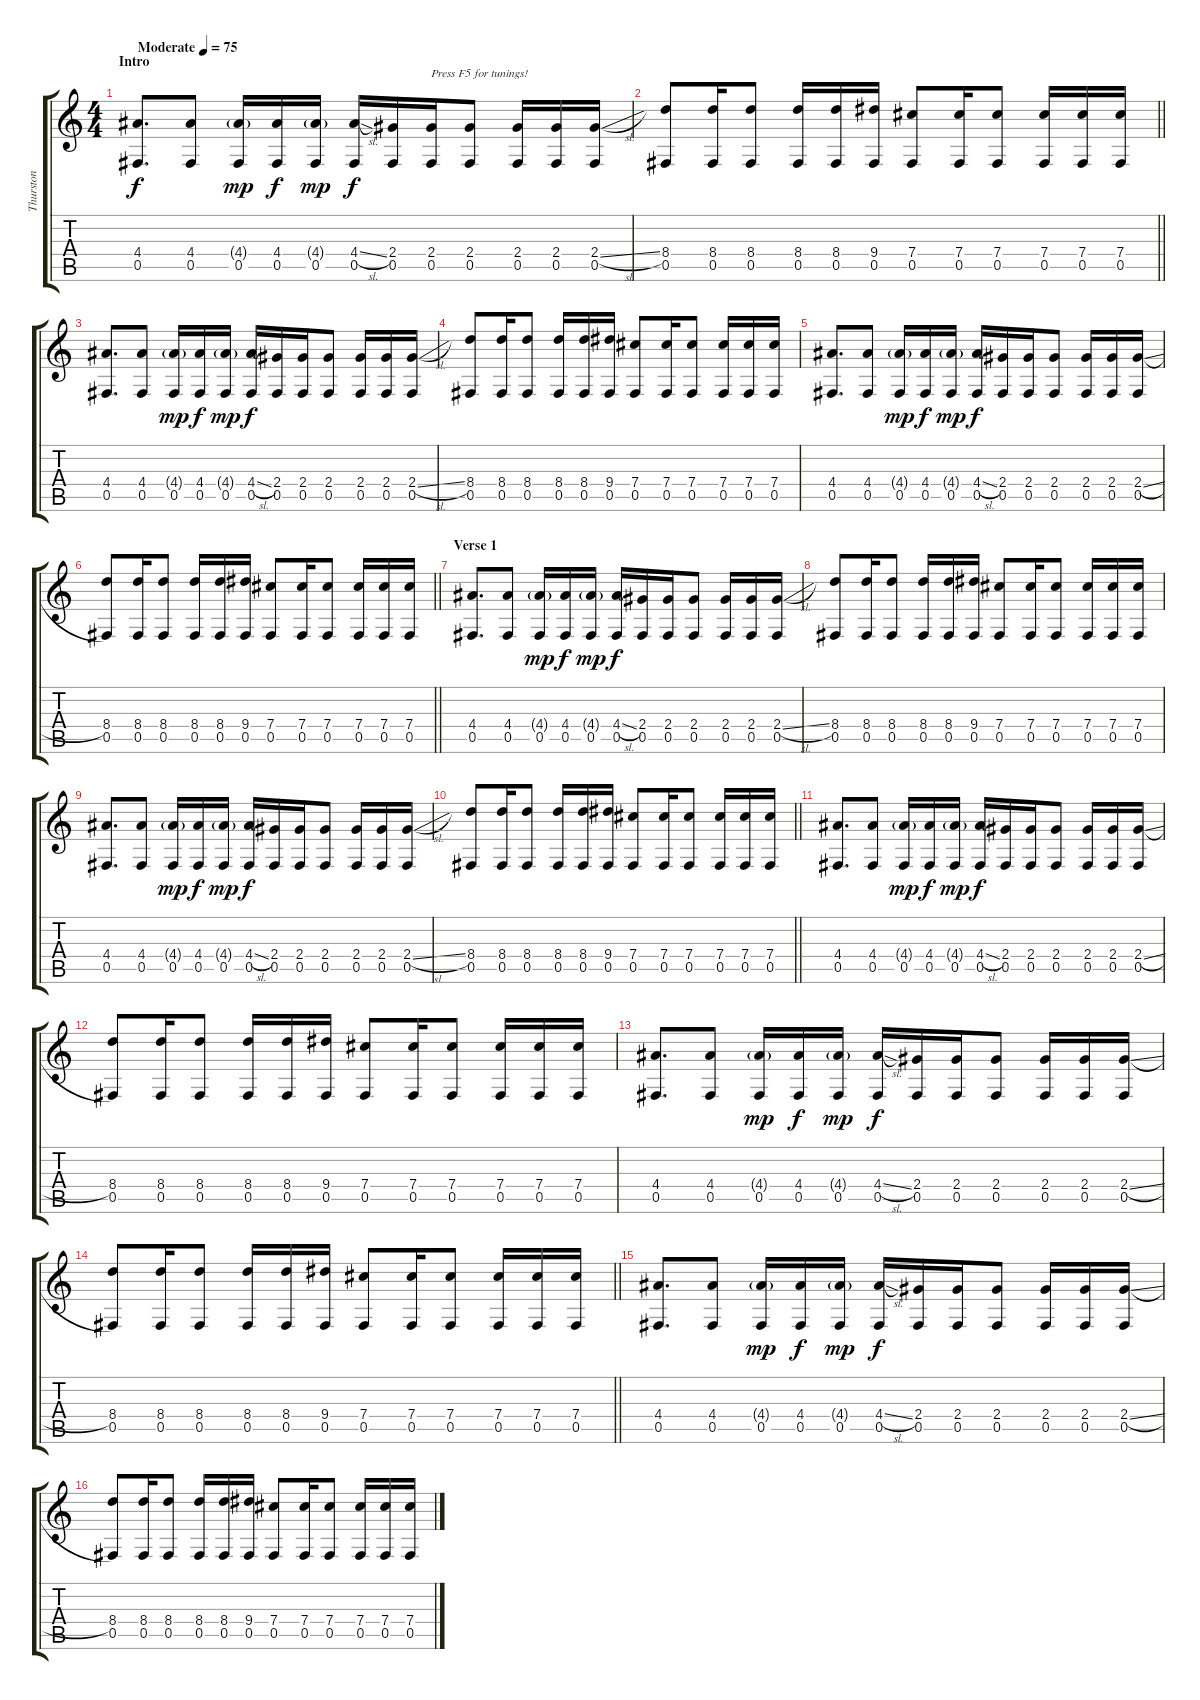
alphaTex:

\track ("Thurston" "Thurston") {instrument electricguitarmuted}
\staff {score tabs}
\tuning (B3 E4 Gb3 Gb3 Gb2 Gb2) {hide}
\ts (4 4)
\section ("" "Intro")
\tempo (75 "Moderate")
\clef g2
\ks c
(4.4 0.5).8{d dy f instrument electricguitarmuted} (4.4 0.5).8 (4.4{g} 0.5).16{dy mp} (4.4 0.5).16{dy f} (4.4{g} 0.5).16{dy mp} (4.4{sl} 0.5).16{dy f} (2.4 0.5).16 (2.4 0.5).16{txt "Press F5 for tunings!"} (2.4 0.5).8 (2.4 0.5).16 (2.4 0.5).16 (2.4{sl} 0.5).16 |
\barLineRight lightlight
(8.4 0.5).8 (8.4 0.5).16 (8.4 0.5).8 (8.4 0.5).16 (8.4 0.5).16 (9.4 0.5).16 (7.4 0.5).8 (7.4 0.5).16 (7.4 0.5).8 (7.4 0.5).16 (7.4 0.5).16 (7.4 0.5).16 |
(4.4 0.5).8{d} (4.4 0.5).8 (4.4{g} 0.5).16{dy mp} (4.4 0.5).16{dy f} (4.4{g} 0.5).16{dy mp} (4.4{sl} 0.5).16{dy f} (2.4 0.5).16 (2.4 0.5).16 (2.4 0.5).8 (2.4 0.5).16 (2.4 0.5).16 (2.4{sl} 0.5).16 |
(8.4 0.5).8 (8.4 0.5).16 (8.4 0.5).8 (8.4 0.5).16 (8.4 0.5).16 (9.4 0.5).16 (7.4 0.5).8 (7.4 0.5).16 (7.4 0.5).8 (7.4 0.5).16 (7.4 0.5).16 (7.4 0.5).16 |
(4.4 0.5).8{d} (4.4 0.5).8 (4.4{g} 0.5).16{dy mp} (4.4 0.5).16{dy f} (4.4{g} 0.5).16{dy mp} (4.4{sl} 0.5).16{dy f} (2.4 0.5).16 (2.4 0.5).16 (2.4 0.5).8 (2.4 0.5).16 (2.4 0.5).16 (2.4{sl} 0.5).16 |
\barLineRight lightlight
(8.4 0.5).8 (8.4 0.5).16 (8.4 0.5).8 (8.4 0.5).16 (8.4 0.5).16 (9.4 0.5).16 (7.4 0.5).8 (7.4 0.5).16 (7.4 0.5).8 (7.4 0.5).16 (7.4 0.5).16 (7.4 0.5).16 |
\section ("" "Verse 1")
(4.4 0.5).8{d} (4.4 0.5).8 (4.4{g} 0.5).16{dy mp} (4.4 0.5).16{dy f} (4.4{g} 0.5).16{dy mp} (4.4{sl} 0.5).16{dy f} (2.4 0.5).16 (2.4 0.5).16 (2.4 0.5).8 (2.4 0.5).16 (2.4 0.5).16 (2.4{sl} 0.5).16 |
(8.4 0.5).8 (8.4 0.5).16 (8.4 0.5).8 (8.4 0.5).16 (8.4 0.5).16 (9.4 0.5).16 (7.4 0.5).8 (7.4 0.5).16 (7.4 0.5).8 (7.4 0.5).16 (7.4 0.5).16 (7.4 0.5).16 |
(4.4 0.5).8{d} (4.4 0.5).8 (4.4{g} 0.5).16{dy mp} (4.4 0.5).16{dy f} (4.4{g} 0.5).16{dy mp} (4.4{sl} 0.5).16{dy f} (2.4 0.5).16 (2.4 0.5).16 (2.4 0.5).8 (2.4 0.5).16 (2.4 0.5).16 (2.4{sl} 0.5).16 |
\barLineRight lightlight
(8.4 0.5).8 (8.4 0.5).16 (8.4 0.5).8 (8.4 0.5).16 (8.4 0.5).16 (9.4 0.5).16 (7.4 0.5).8 (7.4 0.5).16 (7.4 0.5).8 (7.4 0.5).16 (7.4 0.5).16 (7.4 0.5).16 |
(4.4 0.5).8{d} (4.4 0.5).8 (4.4{g} 0.5).16{dy mp} (4.4 0.5).16{dy f} (4.4{g} 0.5).16{dy mp} (4.4{sl} 0.5).16{dy f} (2.4 0.5).16 (2.4 0.5).16 (2.4 0.5).8 (2.4 0.5).16 (2.4 0.5).16 (2.4{sl} 0.5).16 |
(8.4 0.5).8 (8.4 0.5).16 (8.4 0.5).8 (8.4 0.5).16 (8.4 0.5).16 (9.4 0.5).16 (7.4 0.5).8 (7.4 0.5).16 (7.4 0.5).8 (7.4 0.5).16 (7.4 0.5).16 (7.4 0.5).16 |
(4.4 0.5).8{d} (4.4 0.5).8 (4.4{g} 0.5).16{dy mp} (4.4 0.5).16{dy f} (4.4{g} 0.5).16{dy mp} (4.4{sl} 0.5).16{dy f} (2.4 0.5).16 (2.4 0.5).16 (2.4 0.5).8 (2.4 0.5).16 (2.4 0.5).16 (2.4{sl} 0.5).16 |
\barLineRight lightlight
(8.4 0.5).8 (8.4 0.5).16 (8.4 0.5).8 (8.4 0.5).16 (8.4 0.5).16 (9.4 0.5).16 (7.4 0.5).8 (7.4 0.5).16 (7.4 0.5).8 (7.4 0.5).16 (7.4 0.5).16 (7.4 0.5).16 |
(4.4 0.5).8{d} (4.4 0.5).8 (4.4{g} 0.5).16{dy mp} (4.4 0.5).16{dy f} (4.4{g} 0.5).16{dy mp} (4.4{sl} 0.5).16{dy f} (2.4 0.5).16 (2.4 0.5).16 (2.4 0.5).8 (2.4 0.5).16 (2.4 0.5).16 (2.4{sl} 0.5).16 |
(8.4 0.5).8 (8.4 0.5).16 (8.4 0.5).8 (8.4 0.5).16 (8.4 0.5).16 (9.4 0.5).16 (7.4 0.5).8 (7.4 0.5).16 (7.4 0.5).8 (7.4 0.5).16 (7.4 0.5).16 (7.4 0.5).16
